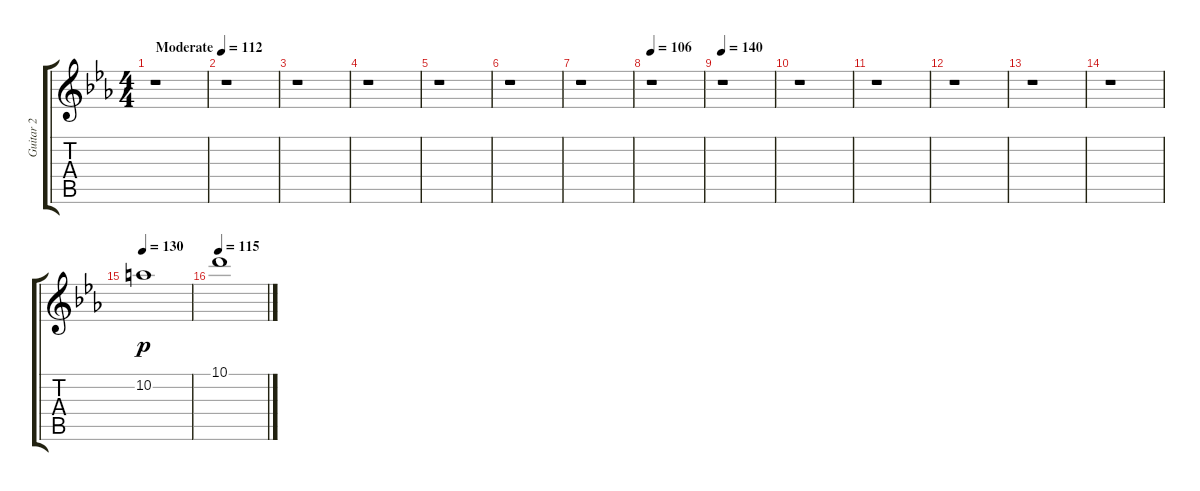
\track ("Guitar 2" "Guitar 2") {instrument distortionguitar}
\staff {score tabs}
\tuning (E4 B3 G3 D3 A2 E2) {hide}
\ts (4 4)
\tempo (112 "Moderate")
\clef g2
\ks cminor
r.1{dy p instrument distortionguitar} |
r.1 |
r.1 |
r.1 |
r.1 |
r.1 |
r.1 |
\tempo 106
r.1 |
\tempo 140
r.1 |
r.1 |
r.1 |
r.1 |
r.1 |
r.1 |
\tempo 130
10.2.1 |
\tempo 120
\tempo 115
10.1.1
